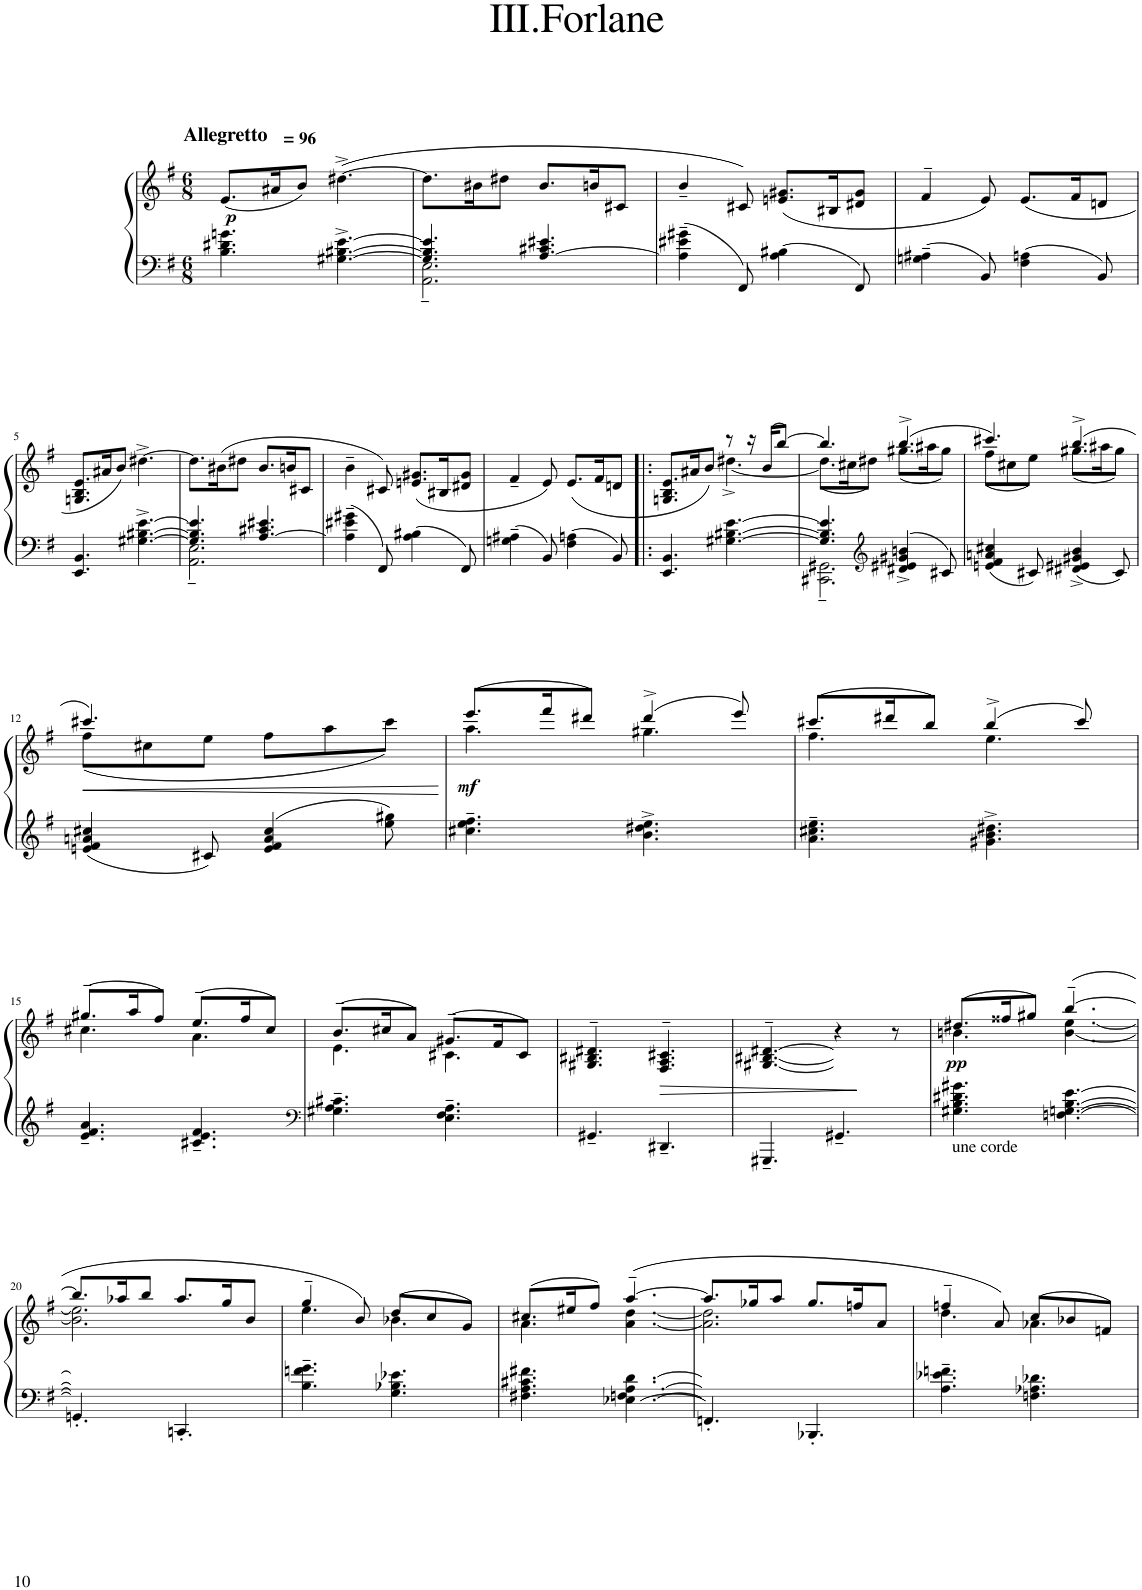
**kern	**kern	**dynam
*part1	*part1	*part1
*staff2	*staff1	*staff1/2
*I"Piano	*	*
*I'Pno.	*	*
!!LO:PB:g=z
*clefF4	*clefG2	*
*k[f#]	*k[f#]	*
*M6/8	*M6/8	*
=1	=1	=1
!	!LO:TX:a:B:t=Allegretto	!
!	!LO:TX:a:B:t== 96	!
!	!	!LO:DY:b
4.B\ 4.d#X\ 4.gn\	(8.e/L	p
.	16a#X/K	.
.	8b/J)	.
[4.G#X\^ [4.B#X\^ [4.e\^	([4.dd#X^\	.
=2	=2	=2
*^	*	*
4.G#/] 4.B#/] 4.e/]	2.AA\~ 2.E\~	8.dd#\L]	.
.	.	16b#X\K	.
.	.	8dd#X\J	.
[4.A/ 4.c#X/ 4.e#X/	.	8.b#/L	.
.	.	16bn/K	.
.	.	8c#X/J	.
*v	*v	*	*
=3	=3	=3
4A\]~ 4e#X\~ 4g#X\~	4b~/	.
8FF#/	8c#X/)	.
4A\ 4B#X\	(8.en/ 8.g#X/L	.
.	16B#X/K	.
8FF#/	8d#X/ 8g#/J	.
=4	=4	=4
4Gn\~ 4A#X\~	4f#~>/	.
8BB/	8e/)	.
4F#\ 4An\	(8.e/L	.
.	16f#/K	.
8BB/	8dn/J	.
!!LO:LB:g=z
=5	=5	=5
4.EE/ 4.BB/	8.Gn/ 8.B/ 8.e/L	.
.	16a#X/K	.
.	8b/J)	.
[4.G#X\^ [4.B#X\^ [4.e\^	[4.dd#X^\	.
=6	=6	=6
*^	*	*
4.G#/] 4.B#/] 4.e/]	2.AA\~ 2.E\~	8.dd#\L]	.
.	.	(16b#X\K	.
.	.	8dd#X\J	.
[4.A/ 4.c#X/ 4.e#X/	.	8.b#/L	.
.	.	16bn/K	.
.	.	8c#X/J	.
*v	*v	*	*
=7	=7	=7
4A\]~ 4e#X\~ 4g#X\~	4b~\	.
8FF#/	8c#X/)	.
4A\ 4B#X\	(8.en/ 8.g#X/L	.
.	16B#X/K	.
8FF#/	8d#X/ 8g#/J	.
=8	=8	=8
4Gn\~ 4A#X\~	4f#~/	.
8BB/	8e/)	.
4F#\ 4An\	(8.e/L	.
.	16f#/K	.
8BB/	8dn/J	.
=9!|:	=9!|:	=9!|:
*	*^	*
4.EE/ 4.BB/	8.Gn/ 8.B/ 8.e/L	4.ryy	.
.	16a#X/K	.	.
.	8b/J)	.	.
[4.G#X\ [4.B#X\ [4.e\	8r	[4.dd#X^\	.
.	16r	.	.
.	(16b/KL	.	.
.	[8bb/J)	.	.
=10	=10	=10	=10
*^	*	*	*
4.G#/] 4.B#/] 4.e/]	2.CC#X\~ 2.GG#X\~	4.bb/]	(8.dd#\L]	.
.	.	.	16cc#X\K	.
.	.	.	8dd#X\J)	.
*clefG2	*	*	*	*
4d#X/^< 4e#X/^< 4g#X/^< 4bn/^<	.	(4.bb^/	(8.gg#X\L	.
.	.	.	16aa#X\K	.
8c#X/	.	.	8gg#\J)	.
*v	*v	*	*	*
=11	=11	=11	=11
4en/ 4f#/ 4an/ 4cc#X/	4.ccc#X/)	(8ff#\L	.
.	.	8cc#X\	.
8c#X/	.	8ee\J)	.
4d#X/^ 4e#X/^ 4g#X/^ 4b/^	(4.bb^/	(8.gg#X\L	.
.	.	16aa#X\K	.
8c#/	.	8gg#\J)	.
!!LO:LB:g=z	!!
=12	=12	=12	=12
!	!	!	!LO:HP:b
4en/ 4f#/ 4an/ 4cc#X/	4.ccc#X/)	(8ff#\L	<
.	.	8cc#X\	.
8c#X/	.	8ee\J	.
4e/ 4f#/ 4a/ 4cc#/	4.ryy	8ff#\L	.
.	.	8aa\	.
8ee\ 8gg#X\	.	8ccc#\J)	.
=13	=13	=13	=13
!	!	!	!LO:DY:b
4.cc#X\~ 4.ee\~ 4.ff#\~	(8.eee/L	4.aa\	mf
.	16fff#/K	.	.
.	8ddd#X/J)	.	.
4.b\^ 4.dd#X\^ 4.ee\^	(4ddd#^/	4.gg#X\	.
.	8eee/)	.	.
=14	=14	=14	=14
4.a\~ 4.cc#X\~ 4.ee\~	(8.ccc#X/L	4.ff#\	.
.	16ddd#X/K	.	.
.	8bb/J)	.	.
4.g#X\^ 4.b\^ 4.dd#X\^	(4bb^/	4.ee\	.
.	8ccc#/)	.	.
!!LO:LB:g=z	!!
=15	=15	=15	=15
4.e/~ 4.f#/~ 4.a/~	(8.gg#X~/L	4.cc#X\	.
.	16aa/K	.	.
.	8ff#/J)	.	.
4.c#X/~ 4.e/~ 4.f#/~	(8.ee~/L	4.a\	.
.	16ff#/K	.	.
.	8cc#/J)	.	.
=16	=16	=16	=16
*clefF4	*	*	*
4.G#X\~ 4.A\~ 4.c#X\~	(8.b~/L	4.e\	.
.	16cc#X/K	.	.
.	8a/J)	.	.
4.E\~ 4.F#\~ 4.A\~	(8.g#X~/L	4.c#X\	.
.	16f#/K	.	.
.	8c#/J)	.	.
*	*v	*v	*
=17	=17	=17
4.GG#X~/	4.G#X/~> 4.B#X/~> 4.d#X/~>	.
4.DD#X~/	4.F#/~> 4.A/~> 4.c#X/~>	.
=18	=18	=18
*	*^	*
4.GGG#X~/	[4.G#X/~> [4.B#X/~> [4.d#X/~>	4.ryy	.
4.GG#X~/	4r	4.G#] 4.B#] 4.d#]	[
.	8r	.	.
=19	=19	=19	=19
!LO:TX:b:t=une corde	!	!	!
!	!	!	!LO:DY:b
4.G#X\ 4.B\ 4.d#X\ 4.g#X\	(8.dd#X/L	4.bn\	pp
.	16ff##X/K	.	.
.	8gg#X/J)	.	.
[4.Fn\ [4.Gn\ [4.B\ [4.e\	([4.bb~/	[4.b\ [4.ee\	.
!!LO:LB:g=z	!!
=20	=20	=20	=20
*^	*	*	*
2.F] 2.G] 2.B] 2.e]	4.GGn'</	8.bb/L]	2.b\] 2.ee\]	.
.	.	16aa-X/K	.	.
.	.	8bb/J	.	.
.	4.CCn'</	8.aa-/L	.	.
.	.	16gg/K	.	.
.	.	8b/J	.	.
*v	*v	*	*	*
=21	=21	=21	=21
4.B\~ 4.fn\~ 4.g\~	4gg~/	4.ee\	.
.	8b/)	.	.
4.G\ 4.B-X\ 4.e-X\	(8dd/L	4.b-X\	.
.	8cc/	.	.
.	8g/J)	.	.
=22	=22	=22	=22
4.F#X\ 4.A\ 4.c#X\ 4.f#X\	(8.cc#X/L	4.a\	.
.	16ee#X/K	.	.
.	8ff#/J)	.	.
[4.E-X\ [4.Fn\ [4.A\ [4.d\	([4.aa~/	[4.a\ [4.dd\	.
=23	=23	=23	=23
*^	*	*	*
2.E-] 2.F] 2.A] 2.d]	4.FFn'</	8.aa/L]	2.a\] 2.dd\]	.
.	.	16gg-X/K	.	.
.	.	8aa/J	.	.
.	4.BBB-X'</	8.gg-/L	.	.
.	.	16ffn/K	.	.
.	.	8a/J	.	.
*v	*v	*	*	*
=24	=24	=24	=24
4.A\~ 4.e-X\~ 4.fn\~	4ffn~/	4.dd\	.
.	8a/)	.	.
4.Fn\ 4.A-X\ 4.d-X\	(8cc/L	4.a-X\	.
.	8b-X/	.	.
.	8fn/J)	.	.
*	*v	*v	*
=	=	=
*-	*-	*-
